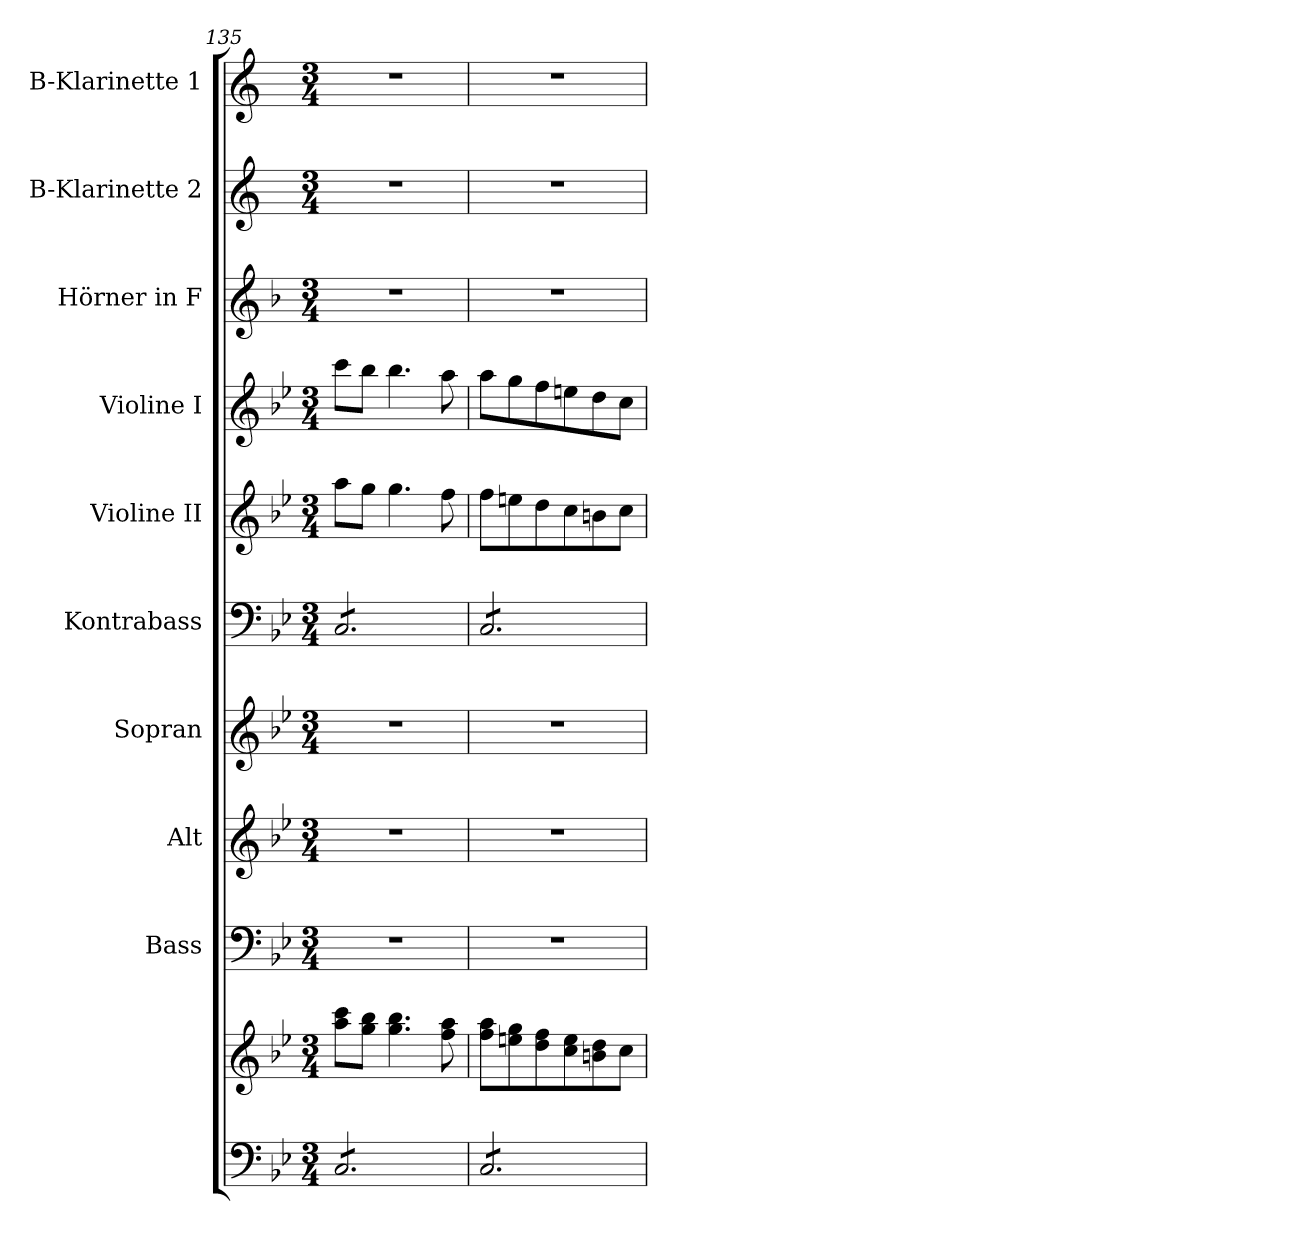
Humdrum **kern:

**kern	**kern	**kern	**kern	**kern	**kern	**kern	**kern	**kern	**kern	**kern
*part10	*part10	*part9	*part8	*part7	*part6	*part5	*part4	*part3	*part2	*part1
*staff11	*staff10	*staff9	*staff8	*staff7	*staff6	*staff5	*staff4	*staff3	*staff2	*staff1
*	*	*I"Bass	*I"Alt	*I"Sopran	*I"Kontrabass	*I"Violine II	*I"Violine I	*I"Hörner in F	*I"B-Klarinette 2	*I"B-Klarinette 1
*	*	*I'B.	*I'A.	*I'S.	*I'Kb.	*I'Vl. II	*I'Vl. I	*	*I'B Kl. 2	*I'B Kl. 1
*clefF4	*clefG2	*clefF4	*clefG2	*clefG2	*clefF4	*clefG2	*clefG2	*clefG2	*clefG2	*clefG2
*	*	*	*	*	*ITrd7c12	*	*	*ITrd4c7	*ITrd1c2	*ITrd1c2
*k[b-e-]	*k[b-e-]	*k[b-e-]	*k[b-e-]	*k[b-e-]	*k[b-e-]	*k[b-e-]	*k[b-e-]	*k[b-e-]	*k[b-e-]	*k[b-e-]
*B-:	*B-:	*B-:	*B-:	*B-:	*B-:	*B-:	*B-:	*B-:	*B-:	*B-:
*M3/4	*M3/4	*M3/4	*M3/4	*M3/4	*M3/4	*M3/4	*M3/4	*M3/4	*M3/4	*M3/4
=135	=135	=135	=135	=135	=135	=135	=135	=135	=135	=135
*tremolo	*	*	*	*	*	*	*	*	*	*
*	*	*	*	*	*tremolo	*	*	*	*	*
8C/L	8aa\ 8ccc\L	2.r	2.r	2.r	8CC/L	8aa\L	8ccc\L	2.r	2.r	2.r
8C/	8gg\ 8bb-\J	.	.	.	8CC/	8gg\J	8bb-\J	.	.	.
8C/	4.gg\ 4.bb-\	.	.	.	8CC/	4.gg\	4.bb-\	.	.	.
8C/	.	.	.	.	8CC/	.	.	.	.	.
8C/	.	.	.	.	8CC/	.	.	.	.	.
8C/J	8ff\ 8aa\	.	.	.	8CC/J	8ff\	8aa\	.	.	.
=136	=136	=136	=136	=136	=136	=136	=136	=136	=136	=136
8C/L	8ff\ 8aa\L	2.r	2.r	2.r	8CC/L	8ff\L	8aa\L	2.r	2.r	2.r
8C/	8een\ 8gg\	.	.	.	8CC/	8een\	8gg\	.	.	.
8C/	8dd\ 8ff\	.	.	.	8CC/	8dd\	8ff\	.	.	.
8C/	8cc\ 8ee\	.	.	.	8CC/	8cc\	8een\	.	.	.
8C/	8bn\ 8dd\	.	.	.	8CC/	8bn\	8dd\	.	.	.
8C/J	8cc\J	.	.	.	8CC/J	8cc\J	8cc\J	.	.	.
*	*	*	*	*	*Xtremolo	*	*	*	*	*
*Xtremolo	*	*	*	*	*	*	*	*	*	*
=	=	=	=	=	=	=	=	=	=	=
*-	*-	*-	*-	*-	*-	*-	*-	*-	*-	*-
